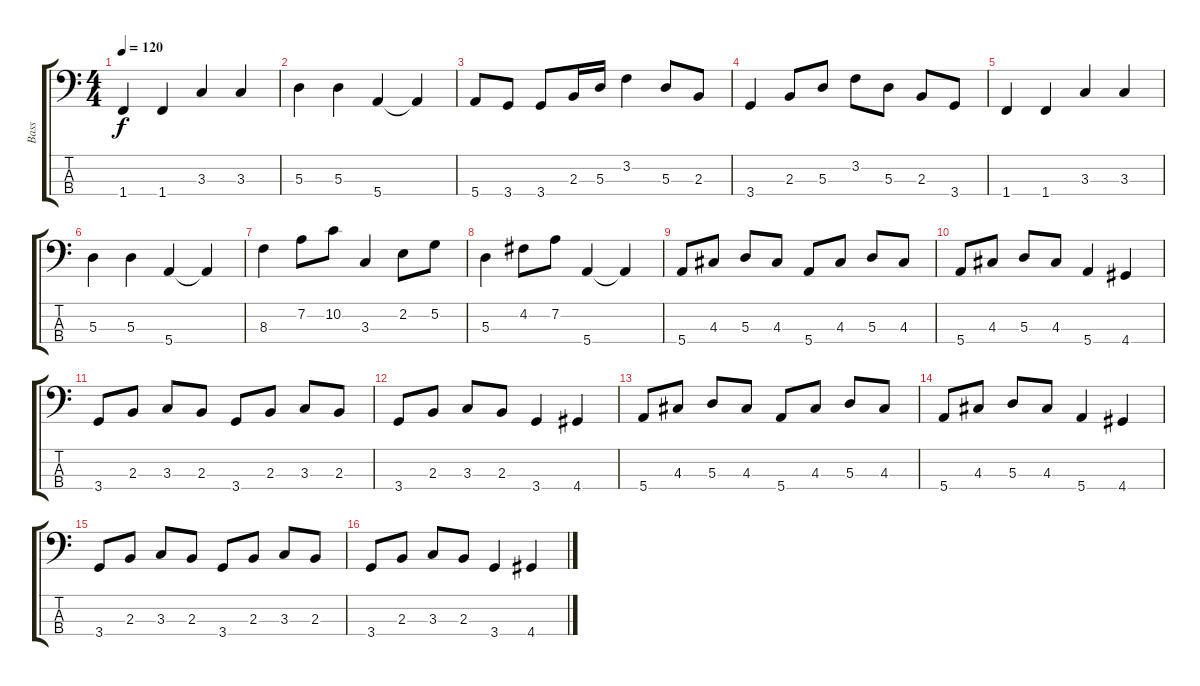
\track ("Bass " "Bass ") {instrument electricbasspick}
\staff {score tabs}
\tuning (G2 D2 A1 E1) {hide}
\ts (4 4)
\tempo 120
\clef f4
\ks c
1.4.4{dy f} 1.4.4 3.3.4 3.3.4 |
5.3.4 5.3.4 5.4.4 5.4{t}.4 |
5.4.8 3.4.8 3.4.8 2.3.16 5.3.16 3.2.4 5.3.8 2.3.8 |
3.4.4 2.3.8 5.3.8 3.2.8 5.3.8 2.3.8 3.4.8 |
1.4.4 1.4.4 3.3.4 3.3.4 |
5.3.4 5.3.4 5.4.4 5.4{t}.4 |
8.3.4 7.2.8 10.2.8 3.3.4 2.2.8 5.2.8 |
5.3.4 4.2.8 7.2.8 5.4.4 5.4{t}.4 |
5.4.8 4.3.8 5.3.8 4.3.8 5.4.8 4.3.8 5.3.8 4.3.8 |
5.4.8 4.3.8 5.3.8 4.3.8 5.4.4 4.4.4 |
3.4.8 2.3.8 3.3.8 2.3.8 3.4.8 2.3.8 3.3.8 2.3.8 |
3.4.8 2.3.8 3.3.8 2.3.8 3.4.4 4.4.4 |
5.4.8 4.3.8 5.3.8 4.3.8 5.4.8 4.3.8 5.3.8 4.3.8 |
5.4.8 4.3.8 5.3.8 4.3.8 5.4.4 4.4.4 |
3.4.8 2.3.8 3.3.8 2.3.8 3.4.8 2.3.8 3.3.8 2.3.8 |
3.4.8 2.3.8 3.3.8 2.3.8 3.4.4 4.4.4
